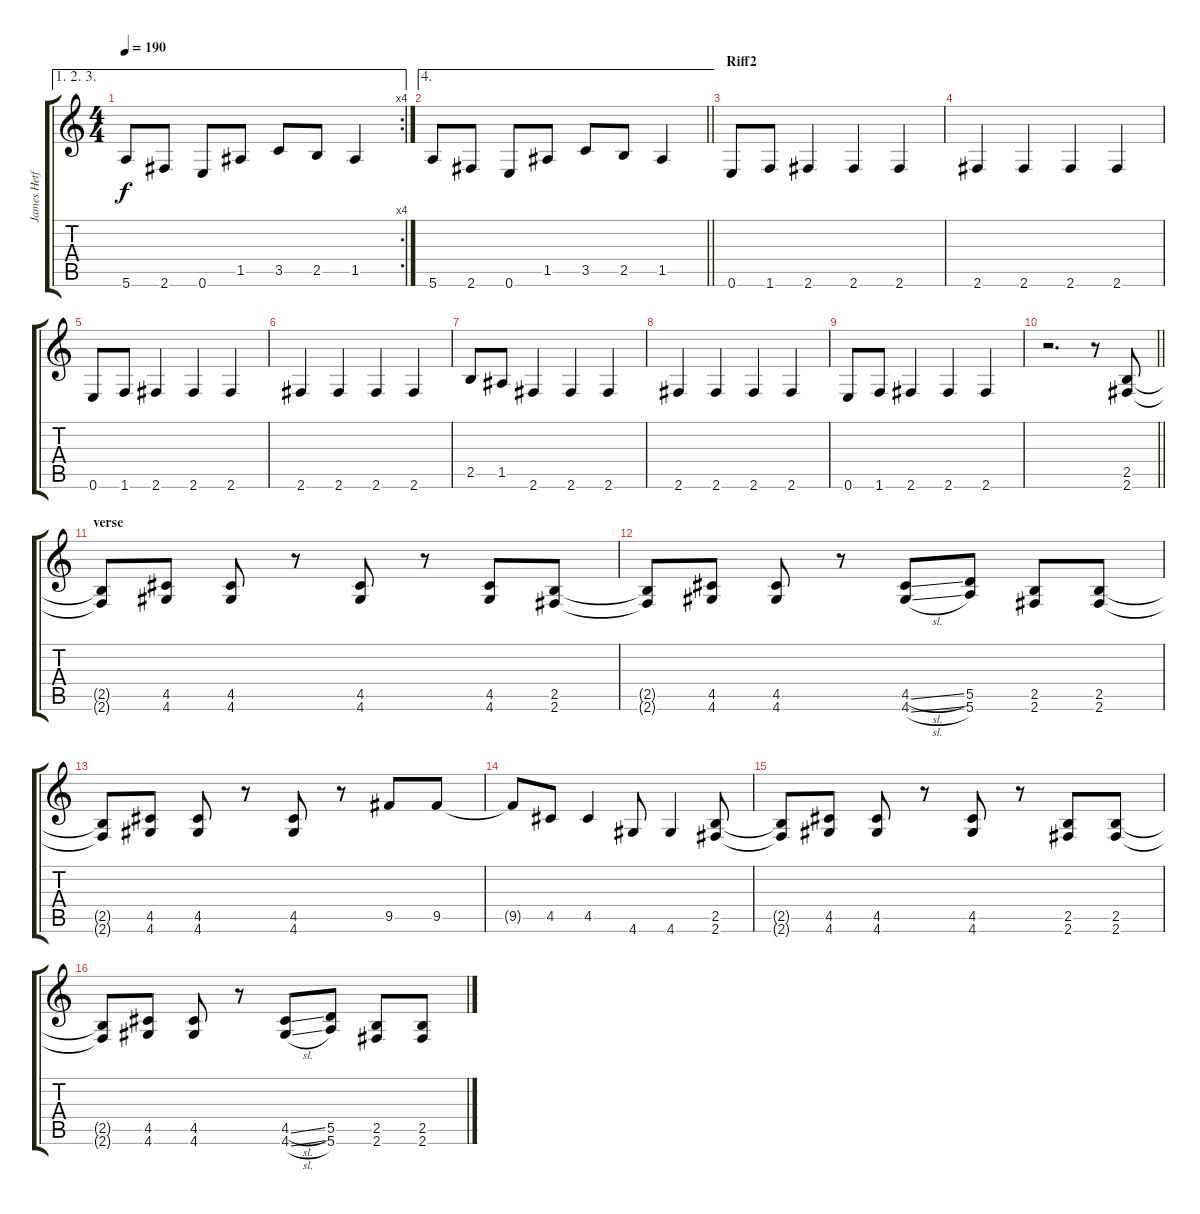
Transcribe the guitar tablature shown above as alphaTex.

\track ("James Hetfield" "James Hetf") {instrument distortionguitar}
\staff {score tabs}
\tuning (E4 B3 G3 D3 A2 E2) {hide}
\ae (1 2 3)
\rc 4
\ts (4 4)
\tempo 190
\clef g2
\ks c
5.6.8{dy f} 2.6.8 0.6.8 1.5.8 3.5.8 2.5.8 1.5.4 |
\ae 4
\barLineRight lightlight
5.6.8 2.6.8 0.6.8 1.5.8 3.5.8 2.5.8 1.5.4 |
\section ("" "Riff2")
0.6.8 1.6.8 2.6.4 2.6.4 2.6.4 |
2.6.4 2.6.4 2.6.4 2.6.4 |
0.6.8 1.6.8 2.6.4 2.6.4 2.6.4 |
2.6.4 2.6.4 2.6.4 2.6.4 |
2.5.8 1.5.8 2.6.4 2.6.4 2.6.4 |
2.6.4 2.6.4 2.6.4 2.6.4 |
0.6.8 1.6.8 2.6.4 2.6.4 2.6.4 |
\barLineRight lightlight
r.2{d} r.8 (2.5 2.6).8 |
\section ("" "verse")
(2.5{t} 2.6{t}).8 (4.5 4.6).8 (4.5 4.6).8 r.8 (4.5 4.6).8 r.8 (4.5 4.6).8 (2.5 2.6).8 |
(2.5{t} 2.6{t}).8 (4.5 4.6).8 (4.5 4.6).8 r.8 (4.5{sl} 4.6{sl}).8 (5.5 5.6).8 (2.5 2.6).8 (2.5 2.6).8 |
(2.5{t} 2.6{t}).8 (4.5 4.6).8 (4.5 4.6).8 r.8 (4.5 4.6).8 r.8 9.5.8 9.5.8 |
9.5{t}.8 4.5.8 4.5.4 4.6.8 4.6.4 (2.5 2.6).8 |
(2.5{t} 2.6{t}).8 (4.5 4.6).8 (4.5 4.6).8 r.8 (4.5 4.6).8 r.8 (2.5 2.6).8 (2.5 2.6).8 |
(2.5{t} 2.6{t}).8 (4.5 4.6).8 (4.5 4.6).8 r.8 (4.5{sl} 4.6{sl}).8 (5.5 5.6).8 (2.5 2.6).8 (2.5 2.6).8
